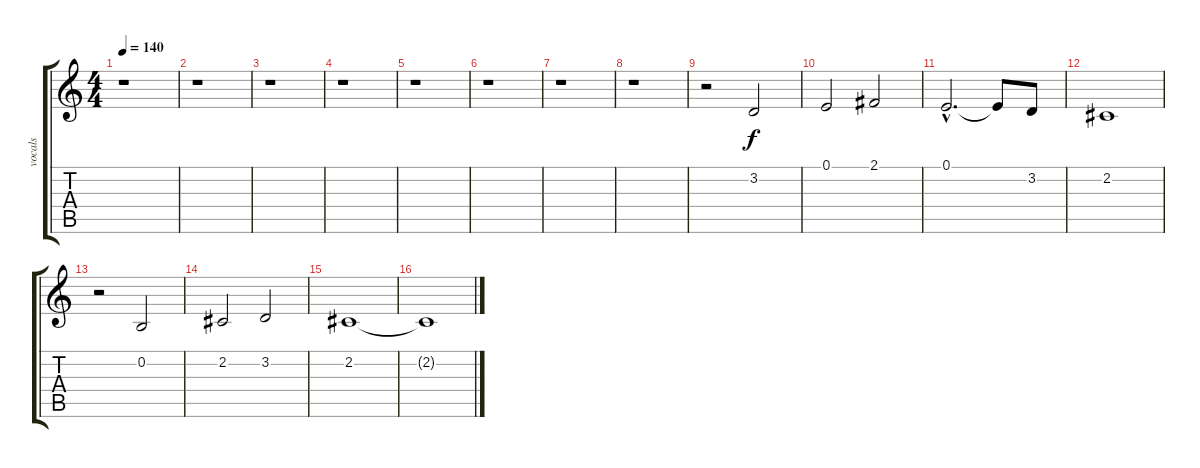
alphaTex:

\track ("vocals" "vocals") {instrument oboe}
\staff {score tabs}
\tuning (E4 B3 G3 D3 A2 E2) {hide}
\ts (4 4)
\tempo 140
\clef g2
\ks c
r.1{dy f instrument oboe} |
r.1 |
r.1 |
r.1 |
r.1 |
r.1 |
r.1 |
r.1 |
r.2 3.2.2 |
0.1.2 2.1.2 |
0.1{hac}.2{d} 0.1{t}.8 3.2.8 |
2.2.1 |
r.2 0.2.2 |
2.2.2 3.2.2 |
2.2.1 |
2.2{t}.1
